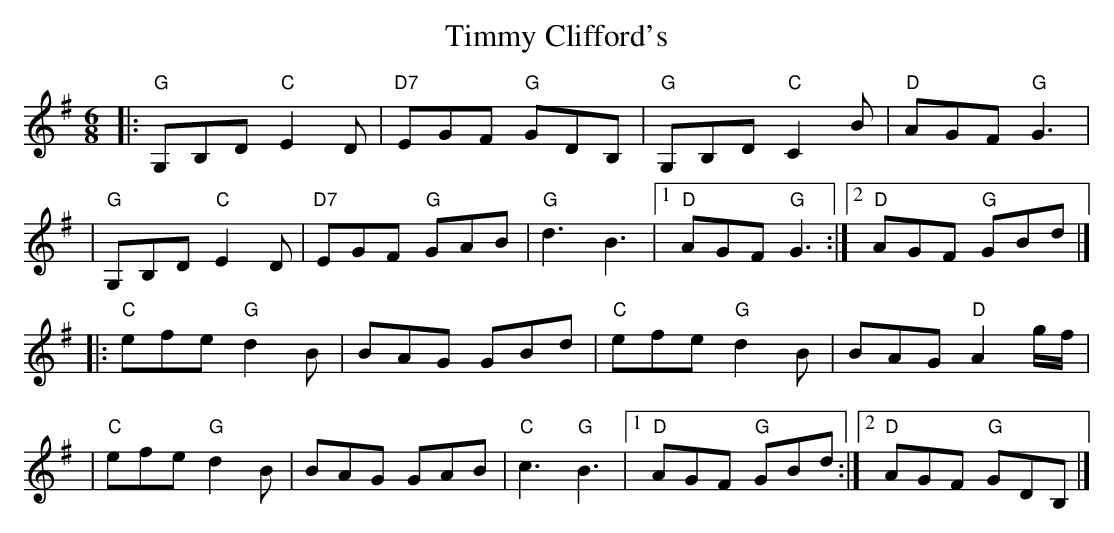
X:1
T: Timmy Clifford's
M: 6/8
K: G
|: "G"G,B,D "C"E2D | "D7"EGF "G"GDB, | "G"G,B,D "C"C2B | "D"AGF "G"G3 |
|  "G"G,B,D "C"E2D | "D7"EGF "G"GAB | "G"d3 B3 |1 "D"AGF "G"G3 :|2 "D"AGF "G"GBd |]
|: "C"efe "G"d2B | BAG GBd | "C"efe "G"d2B | BAG "D"A2g/f/ |
|  "C"efe "G"d2B | BAG GAB | "C"c3 "G"B3 |1 "D"AGF "G"GBd :|2 "D"AGF "G"GDB, |]
